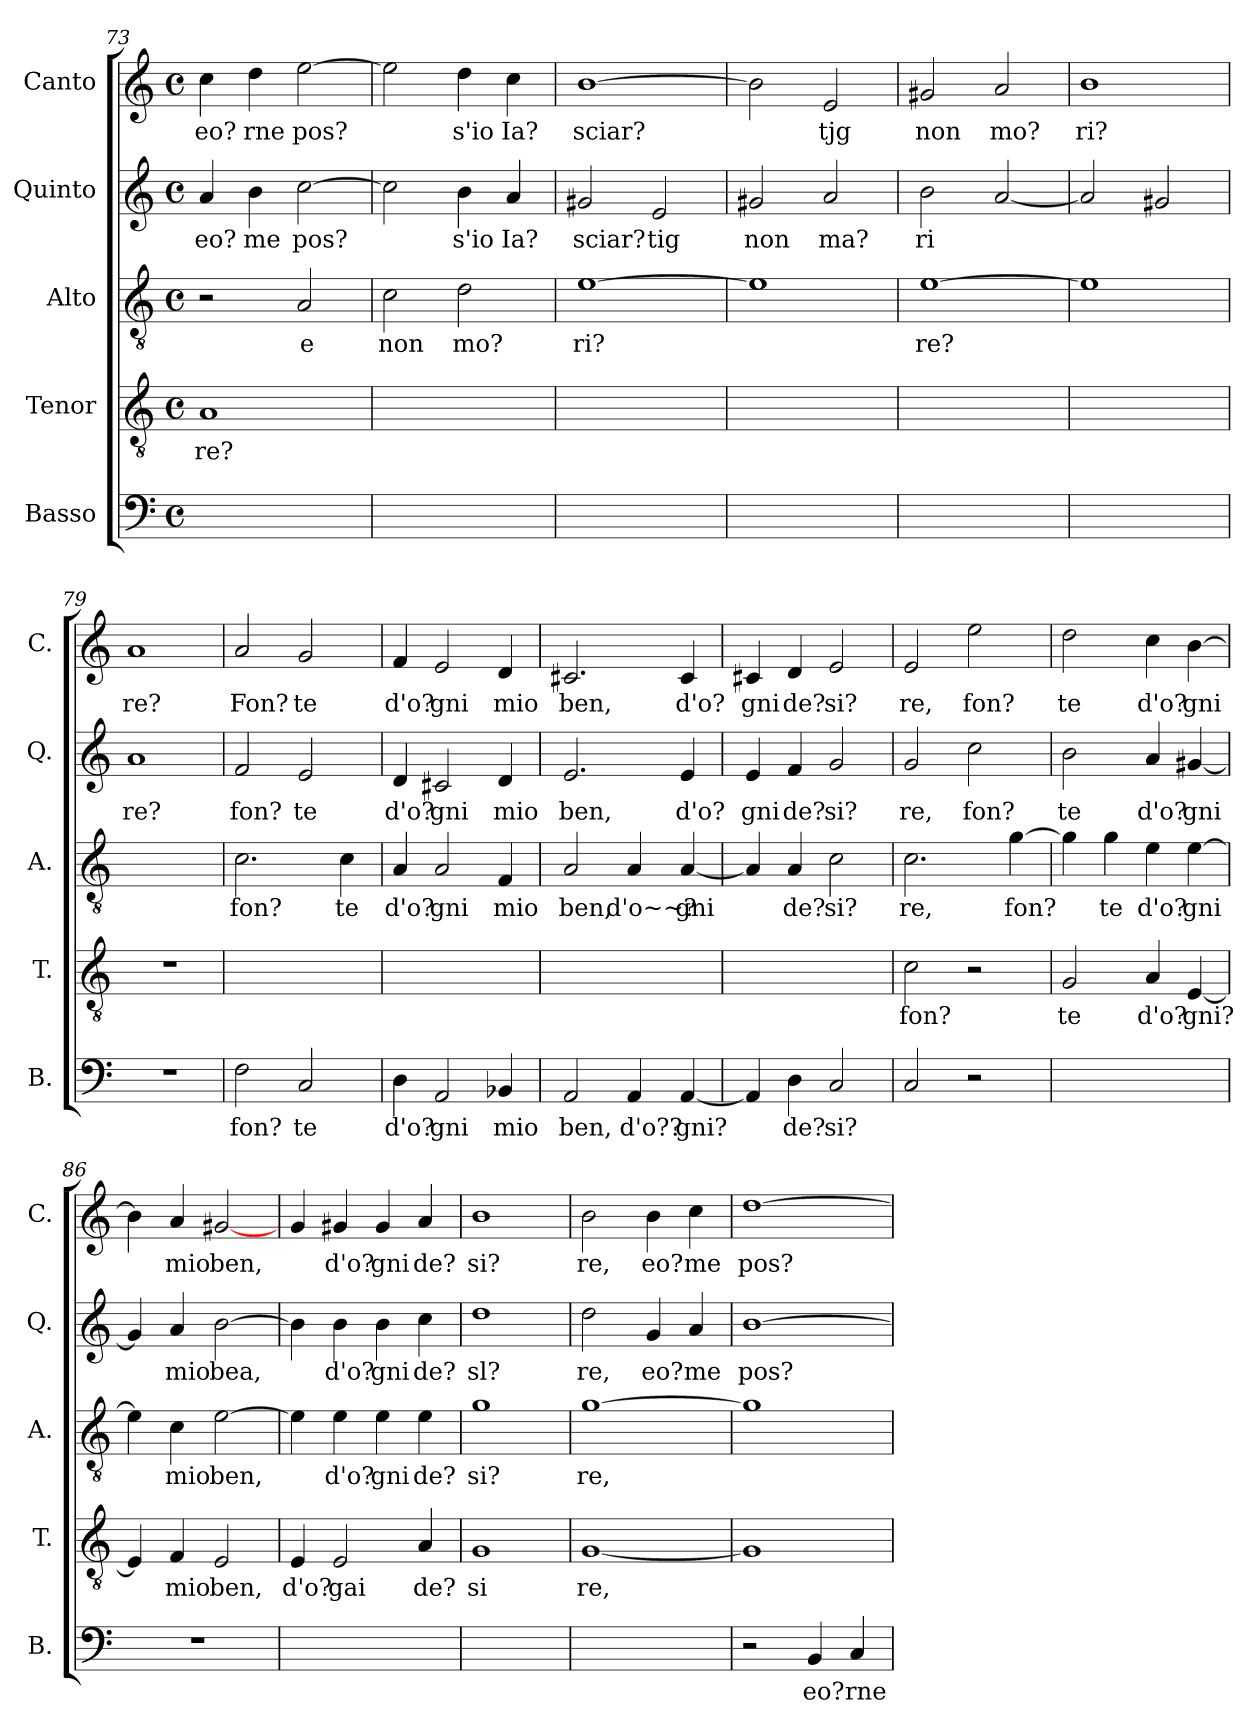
**kern	**text	**kern	**text	**kern	**text	**kern	**text	**kern	**text
*part5	*part5	*part4	*part4	*part3	*part3	*part2	*part2	*part1	*part1
*staff5	*staff5	*staff4	*staff4	*staff3	*staff3	*staff2	*staff2	*staff1	*staff1
*I"Basso	*	*I"Tenor	*	*I"Alto	*	*I"Quinto	*	*I"Canto	*
*I'B.	*	*I'T.	*	*I'A.	*	*I'Q.	*	*I'C.	*
*clefF4	*	*clefGv2	*	*clefGv2	*	*clefG2	*	*clefG2	*
*k[]	*	*k[]	*	*k[]	*	*k[]	*	*k[]	*
*C:	*	*C:	*	*C:	*	*C:	*	*C:	*
*M4/4	*	*M4/4	*	*M4/4	*	*M4/4	*	*M4/4	*
*met(c)	*	*met(c)	*	*met(c)	*	*met(c)	*	*met(c)	*
=73	=73	=73	=73	=73	=73	=73	=73	=73	=73
!	!	!	!LO:LY:b	!	!	!	!LO:LY:b	!	!LO:LY:b
1ryy	.	1A	re?	2r	.	4a/	eo?	4cc\	eo?
!	!	!	!	!	!	!	!LO:LY:b	!	!LO:LY:b
.	.	.	.	.	.	4b\	me	4dd\	rne
!	!	!	!	!	!LO:LY:b	!	!LO:LY:b	!	!LO:LY:b
.	.	.	.	2A/	e	[2cc\	pos?	[2ee\	pos?
=74	=74	=74	=74	=74	=74	=74	=74	=74	=74
!	!	!	!	!	!LO:LY:b	!	!	!	!
1ryy	.	1ryy	.	2c\	non	2cc\]	.	2ee\]	.
!	!	!	!	!	!LO:LY:b	!	!LO:LY:b	!	!LO:LY:b
.	.	.	.	2d\	mo?	4b\	s'io	4dd\	s'io
!	!	!	!	!	!	!	!LO:LY:b	!	!LO:LY:b
.	.	.	.	.	.	4a/	Ia?	4cc\	Ia?
=75	=75	=75	=75	=75	=75	=75	=75	=75	=75
!	!	!	!	!	!LO:LY:b	!	!LO:LY:b	!	!LO:LY:b
1ryy	.	1ryy	.	[1e	ri?	2g#X/	sciar?	[1b	sciar?
!	!	!	!	!	!	!	!LO:LY:b	!	!
.	.	.	.	.	.	2e/	tig	.	.
=76	=76	=76	=76	=76	=76	=76	=76	=76	=76
!	!	!	!	!	!	!	!LO:LY:b	!	!
1ryy	.	1ryy	.	1e]	.	2g#X/	non	2b\]	.
!	!	!	!	!	!	!	!LO:LY:b	!	!LO:LY:b
.	.	.	.	.	.	2a/	ma?	2e/	tjg
!!LO:LB:g=z
=77	=77	=77	=77	=77	=77	=77	=77	=77	=77
!	!	!	!	!	!LO:LY:b	!	!LO:LY:b	!	!LO:LY:b
1ryy	.	1ryy	.	[1e	re?	2b\	ri	2g#X/	non
!	!	!	!	!	!	!	!	!	!LO:LY:b
.	.	.	.	.	.	[2a/	.	2a/	mo?
=78	=78	=78	=78	=78	=78	=78	=78	=78	=78
!	!	!	!	!	!	!	!	!	!LO:LY:b
1ryy	.	1ryy	.	1e]	.	2a/]	.	1b	ri?
.	.	.	.	.	.	2g#X/	.	.	.
=79	=79	=79	=79	=79	=79	=79	=79	=79	=79
!	!	!	!	!	!	!	!LO:LY:b	!	!LO:LY:b
1r	.	1r	.	1ryy	.	1a	re?	1a	re?
=80	=80	=80	=80	=80	=80	=80	=80	=80	=80
!	!LO:LY:b	!	!	!	!LO:LY:b	!	!LO:LY:b	!	!LO:LY:b
2F\	fon?	1ryy	.	2.c\	fon?	2f/	fon?	2a/	Fon?
!	!LO:LY:b	!	!	!	!	!	!LO:LY:b	!	!LO:LY:b
2C/	te	.	.	.	.	2e/	te	2g/	te
!	!	!	!	!	!LO:LY:b	!	!	!	!
.	.	.	.	4c\	te	.	.	.	.
=81	=81	=81	=81	=81	=81	=81	=81	=81	=81
!	!LO:LY:b	!	!	!	!LO:LY:b	!	!LO:LY:b	!	!LO:LY:b
4D\	d'o?	1ryy	.	4A/	d'o?	4d/	d'o?	4f/	d'o?
!	!LO:LY:b	!	!	!	!LO:LY:b	!	!LO:LY:b	!	!LO:LY:b
2AA/	gni	.	.	2A/	gni	2c#X/	gni	2e/	gni
!	!LO:LY:b	!	!	!	!LO:LY:b	!	!LO:LY:b	!	!LO:LY:b
4BB-X/	mio	.	.	4F/	mio	4d/	mio	4d/	mio
=82	=82	=82	=82	=82	=82	=82	=82	=82	=82
!	!LO:LY:b	!	!	!	!LO:LY:b	!	!LO:LY:b	!	!LO:LY:b
2AA/	ben,	1ryy	.	2A/	ben,	2.e/	ben,	2.c#X/	ben,
!	!LO:LY:b	!	!	!	!LO:LY:b	!	!	!	!
4AA/	d'o??	.	.	4A/	d'o~~?	.	.	.	.
!	!LO:LY:b	!	!	!	!LO:LY:b	!	!LO:LY:b	!	!LO:LY:b
[4AA/	gni?	.	.	[4A/	gni	4e/	d'o?	4c#/	d'o?
=83	=83	=83	=83	=83	=83	=83	=83	=83	=83
!	!	!	!	!	!	!	!LO:LY:b	!	!LO:LY:b
4AA/]	.	1ryy	.	4A/]	.	4e/	gni	4c#X/	gni
!	!LO:LY:b	!	!	!	!LO:LY:b	!	!LO:LY:b	!	!LO:LY:b
4D\	de?	.	.	4A/	de?	4f/	de?	4d/	de?
!	!LO:LY:b	!	!	!	!LO:LY:b	!	!LO:LY:b	!	!LO:LY:b
2C/	si?	.	.	2c\	si?	2g/	si?	2e/	si?
!!LO:PB:g=z
=84	=84	=84	=84	=84	=84	=84	=84	=84	=84
!	!	!	!LO:LY:b	!	!LO:LY:b	!	!LO:LY:b	!	!LO:LY:b
2C/	.	2c\	fon?	2.c\	re,	2g/	re,	2e/	re,
!	!	!	!	!	!	!	!LO:LY:b	!	!LO:LY:b
2r	.	2r	.	.	.	2cc\	fon?	2ee\	fon?
!	!	!	!	!	!LO:LY:b	!	!	!	!
.	.	.	.	[4g\	fon?	.	.	.	.
=85	=85	=85	=85	=85	=85	=85	=85	=85	=85
!	!	!	!LO:LY:b	!	!	!	!LO:LY:b	!	!LO:LY:b
1ryy	.	2G/	te	4g\]	.	2b\	te	2dd\	te
!	!	!	!	!	!LO:LY:b	!	!	!	!
.	.	.	.	4g\	te	.	.	.	.
!	!	!	!LO:LY:b	!	!LO:LY:b	!	!LO:LY:b	!	!LO:LY:b
.	.	4A/	d'o?	4e\	d'o?	4a/	d'o?	4cc\	d'o?
!	!	!	!LO:LY:b	!	!LO:LY:b	!	!LO:LY:b	!	!LO:LY:b
.	.	[4E/	gni?	[4e\	gni	[4g#X/	gni	[4b\	gni
=86	=86	=86	=86	=86	=86	=86	=86	=86	=86
1r	.	4E/]	.	4e\]	.	4g#/]	.	4b\]	.
!	!	!	!LO:LY:b	!	!LO:LY:b	!	!LO:LY:b	!	!LO:LY:b
.	.	4F/	mio	4c\	mio	4a/	mio	4a/	mio
!	!	!	!LO:LY:b	!	!LO:LY:b	!	!LO:LY:b	!	!LO:LY:b
.	.	2E/	ben,	[2e\	ben,	[2b\	bea,	[2g#X/	ben,
=87	=87	=87	=87	=87	=87	=87	=87	=87	=87
!	!	!	!LO:LY:b	!	!	!	!	!	!
1ryy	.	4E/	d'o?	4e\]	.	4b\]	.	4g/	.
!	!	!	!LO:LY:b	!	!LO:LY:b	!	!LO:LY:b	!	!LO:LY:b
.	.	2E/	gai	4e\	d'o?	4b\	d'o?	4g#X/	d'o?
!	!	!	!	!	!LO:LY:b	!	!LO:LY:b	!	!LO:LY:b
.	.	.	.	4e\	gni	4b\	gni	4g#/	gni
!	!	!	!LO:LY:b	!	!LO:LY:b	!	!LO:LY:b	!	!LO:LY:b
.	.	4A/	de?	4e\	de?	4cc\	de?	4a/	de?
=88	=88	=88	=88	=88	=88	=88	=88	=88	=88
!	!	!	!LO:LY:b	!	!LO:LY:b	!	!LO:LY:b	!	!LO:LY:b
1ryy	.	1G	si	1g	si?	1dd	sl?	1b	si?
=89	=89	=89	=89	=89	=89	=89	=89	=89	=89
!	!	!	!LO:LY:b	!	!LO:LY:b	!	!LO:LY:b	!	!LO:LY:b
1ryy	.	[1G	re,	[1g	re,	2dd\	re,	2b\	re,
!	!	!	!	!	!	!	!LO:LY:b	!	!LO:LY:b
.	.	.	.	.	.	4g/	eo?	4b\	eo?
!	!	!	!	!	!	!	!LO:LY:b	!	!LO:LY:b
.	.	.	.	.	.	4a/	me	4cc\	me
!!LO:LB:g=z
=90	=90	=90	=90	=90	=90	=90	=90	=90	=90
!	!	!	!	!	!	!	!LO:LY:b	!	!LO:LY:b
2r	.	1G]	.	1g]	.	[1b	pos?	[1dd	pos?
!	!LO:LY:b	!	!	!	!	!	!	!	!
4BB/	eo?	.	.	.	.	.	.	.	.
!	!LO:LY:b	!	!	!	!	!	!	!	!
4C/	rne	.	.	.	.	.	.	.	.
=	=	=	=	=	=	=	=	=	=
*-	*-	*-	*-	*-	*-	*-	*-	*-	*-
